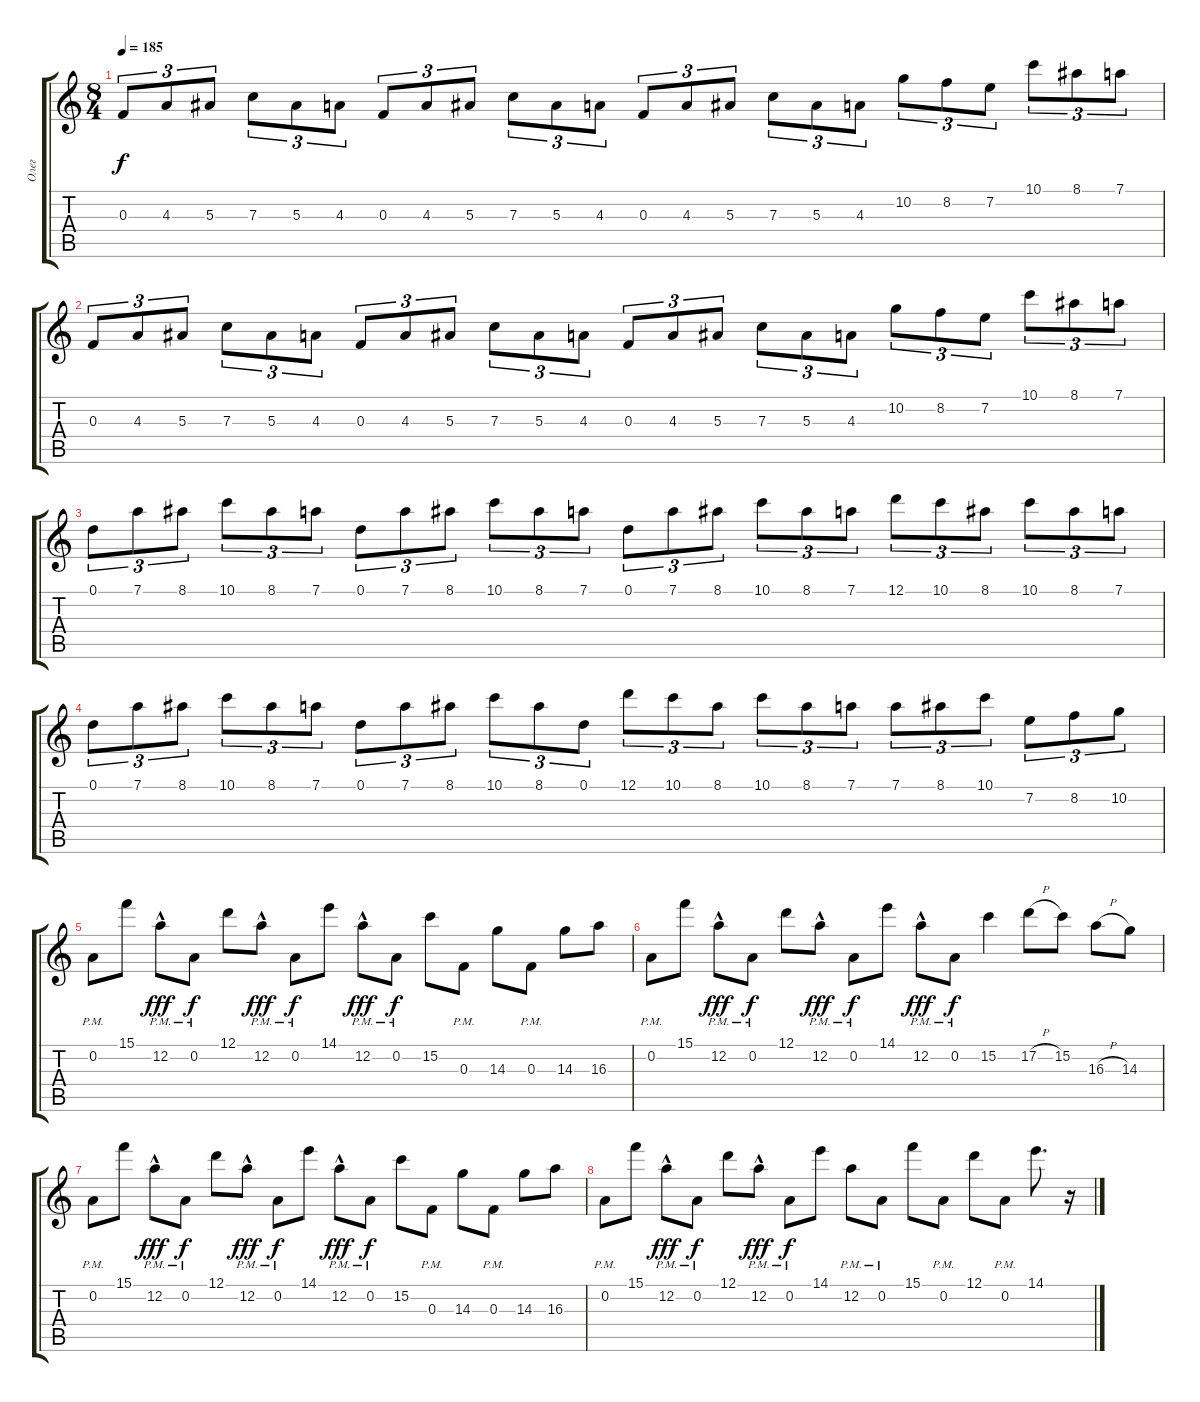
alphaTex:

\track ("Олег" "Олег") {instrument distortionguitar}
\staff {score tabs}
\tuning (D4 A3 F3 C3 G2 C2) {hide}
\ts (8 4)
\tempo 185
\clef g2
\ks c
0.3.8{tu (3 2) dy f} 4.3.8{tu (3 2)} 5.3.8{tu (3 2)} 7.3.8{tu (3 2)} 5.3.8{tu (3 2)} 4.3.8{tu (3 2)} 0.3.8{tu (3 2)} 4.3.8{tu (3 2)} 5.3.8{tu (3 2)} 7.3.8{tu (3 2)} 5.3.8{tu (3 2)} 4.3.8{tu (3 2)} 0.3.8{tu (3 2)} 4.3.8{tu (3 2)} 5.3.8{tu (3 2)} 7.3.8{tu (3 2)} 5.3.8{tu (3 2)} 4.3.8{tu (3 2)} 10.2.8{tu (3 2)} 8.2.8{tu (3 2)} 7.2.8{tu (3 2)} 10.1.8{tu (3 2)} 8.1.8{tu (3 2)} 7.1.8{tu (3 2)} |
0.3.8{tu (3 2)} 4.3.8{tu (3 2)} 5.3.8{tu (3 2)} 7.3.8{tu (3 2)} 5.3.8{tu (3 2)} 4.3.8{tu (3 2)} 0.3.8{tu (3 2)} 4.3.8{tu (3 2)} 5.3.8{tu (3 2)} 7.3.8{tu (3 2)} 5.3.8{tu (3 2)} 4.3.8{tu (3 2)} 0.3.8{tu (3 2)} 4.3.8{tu (3 2)} 5.3.8{tu (3 2)} 7.3.8{tu (3 2)} 5.3.8{tu (3 2)} 4.3.8{tu (3 2)} 10.2.8{tu (3 2)} 8.2.8{tu (3 2)} 7.2.8{tu (3 2)} 10.1.8{tu (3 2)} 8.1.8{tu (3 2)} 7.1.8{tu (3 2)} |
0.1.8{tu (3 2)} 7.1.8{tu (3 2)} 8.1.8{tu (3 2)} 10.1.8{tu (3 2)} 8.1.8{tu (3 2)} 7.1.8{tu (3 2)} 0.1.8{tu (3 2)} 7.1.8{tu (3 2)} 8.1.8{tu (3 2)} 10.1.8{tu (3 2)} 8.1.8{tu (3 2)} 7.1.8{tu (3 2)} 0.1.8{tu (3 2)} 7.1.8{tu (3 2)} 8.1.8{tu (3 2)} 10.1.8{tu (3 2)} 8.1.8{tu (3 2)} 7.1.8{tu (3 2)} 12.1.8{tu (3 2)} 10.1.8{tu (3 2)} 8.1.8{tu (3 2)} 10.1.8{tu (3 2)} 8.1.8{tu (3 2)} 7.1.8{tu (3 2)} |
0.1.8{tu (3 2)} 7.1.8{tu (3 2)} 8.1.8{tu (3 2)} 10.1.8{tu (3 2)} 8.1.8{tu (3 2)} 7.1.8{tu (3 2)} 0.1.8{tu (3 2)} 7.1.8{tu (3 2)} 8.1.8{tu (3 2)} 10.1.8{tu (3 2)} 8.1.8{tu (3 2)} 0.1.8{tu (3 2)} 12.1.8{tu (3 2)} 10.1.8{tu (3 2)} 8.1.8{tu (3 2)} 10.1.8{tu (3 2)} 8.1.8{tu (3 2)} 7.1.8{tu (3 2)} 7.1.8{tu (3 2)} 8.1.8{tu (3 2)} 10.1.8{tu (3 2)} 7.2.8{tu (3 2)} 8.2.8{tu (3 2)} 10.2.8{tu (3 2)} |
0.2{pm}.8 15.1.8 12.2{hac pm}.8{dy fff} 0.2{pm}.8{dy f} 12.1.8 12.2{hac pm}.8{dy fff} 0.2{pm}.8{dy f} 14.1.8 12.2{hac pm}.8{dy fff} 0.2{pm}.8{dy f} 15.2.8 0.3{pm}.8 14.3.8 0.3{pm}.8 14.3.8 16.3.8 |
0.2{pm}.8 15.1.8 12.2{hac pm}.8{dy fff} 0.2{pm}.8{dy f} 12.1.8 12.2{hac pm}.8{dy fff} 0.2{pm}.8{dy f} 14.1.8 12.2{hac pm}.8{dy fff} 0.2{pm}.8{dy f} 15.2.4 17.2{h}.8 15.2.8 16.3{h}.8 14.3.8 |
0.2{pm}.8 15.1.8 12.2{hac pm}.8{dy fff} 0.2{pm}.8{dy f} 12.1.8 12.2{hac pm}.8{dy fff} 0.2{pm}.8{dy f} 14.1.8 12.2{hac pm}.8{dy fff} 0.2{pm}.8{dy f} 15.2.8 0.3{pm}.8 14.3.8 0.3{pm}.8 14.3.8 16.3.8 |
0.2{pm}.8 15.1.8 12.2{hac pm}.8{dy fff} 0.2{pm}.8{dy f} 12.1.8 12.2{hac pm}.8{dy fff} 0.2{pm}.8{dy f} 14.1.8 12.2{pm}.8 0.2{pm}.8 15.1.8 0.2{pm}.8 12.1.8 0.2{pm}.8 14.1.8{d} r.16
